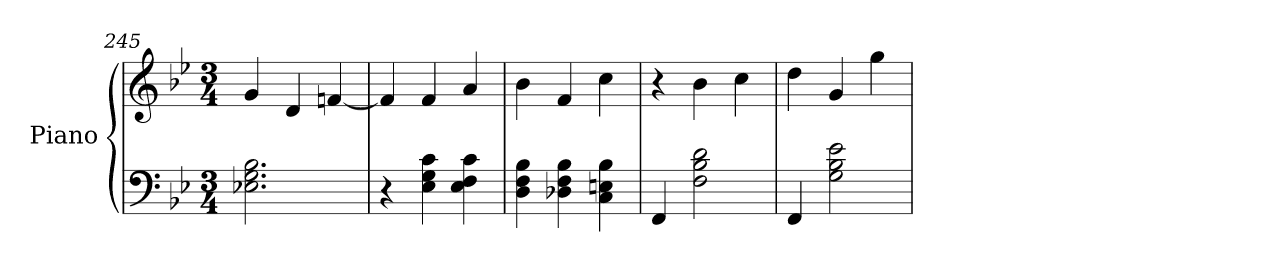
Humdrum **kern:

**kern	**kern
*part1	*part1
*staff2	*staff1
*I"Piano	*
*I'Pno.	*
!!LO:PB:g=z
*clefF4	*clefG2
*k[b-e-]	*k[b-e-]
*M3/4	*M3/4
=245	=245
2.E-X\ 2.G\ 2.B-\	4g/
.	4d/
.	[4fn/
=246	=246
4r	4f/]
4E-\ 4G\ 4c\	4f/
4E-\ 4F\ 4c\	4a/
=247	=247
4D\ 4F\ 4B-\	4b-\
4D-X\ 4F\ 4B-\	4f/
4C\ 4En\ 4B-\	4cc\
=248	=248
4FF/	4r
2F\ 2B-\ 2d\	4b-\
.	4cc\
=249	=249
4FF/	4dd\
2G\ 2B-\ 2e-\	4g/
.	4gg\
=	=
*-	*-
